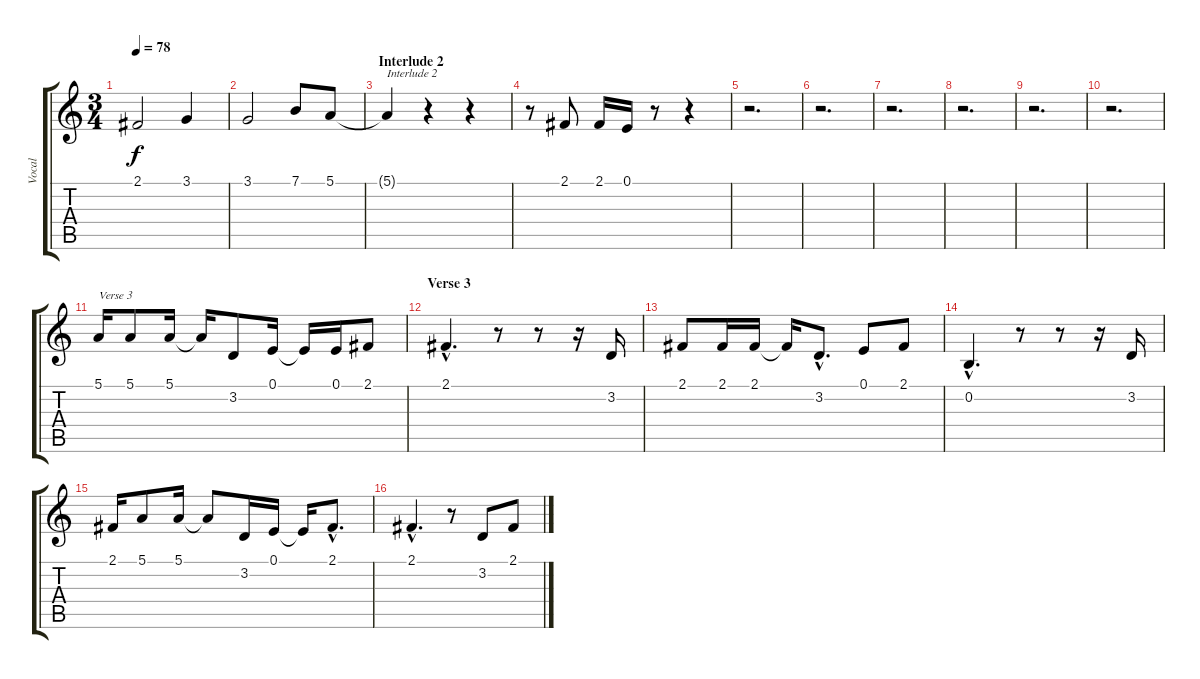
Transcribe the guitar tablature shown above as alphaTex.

\track ("Vocal" "Vocal") {instrument harmonica}
\staff {score tabs}
\tuning (E4 B3 G3 D3 A2 E2) {hide}
\ts (3 4)
\tempo 78
\clef g2
\ks c
2.1.2{dy f} 3.1.4 |
3.1.2 7.1.8 5.1.8 |
\section ("" "Interlude 2")
5.1{t}.4{txt "Interlude 2"} r.4 r.4 |
r.8 2.1.8 2.1.16 0.1.16 r.8 r.4 |
r.2{d} |
r.2{d} |
r.2{d} |
r.2{d} |
r.2{d} |
r.2{d} |
5.1.16{txt "Verse 3"} 5.1.8 5.1.16 5.1{t}.16 3.2.8 0.1.16 0.1{t}.16 0.1.16 2.1.8 |
\section ("" "Verse 3")
2.1{hac}.4{d} r.8 r.8 r.16 3.2.16 |
2.1.8 2.1.16 2.1.16 2.1{t}.16 3.2{hac}.8{d} 0.1.8 2.1.8 |
0.2{hac}.4{d} r.8 r.8 r.16 3.2.16 |
2.1.16 5.1.8 5.1.16 5.1{t}.8 3.2.16 0.1.16 0.1{t}.16 2.1{hac}.8{d} |
2.1{hac}.4{d} r.8 3.2.8 2.1.8
